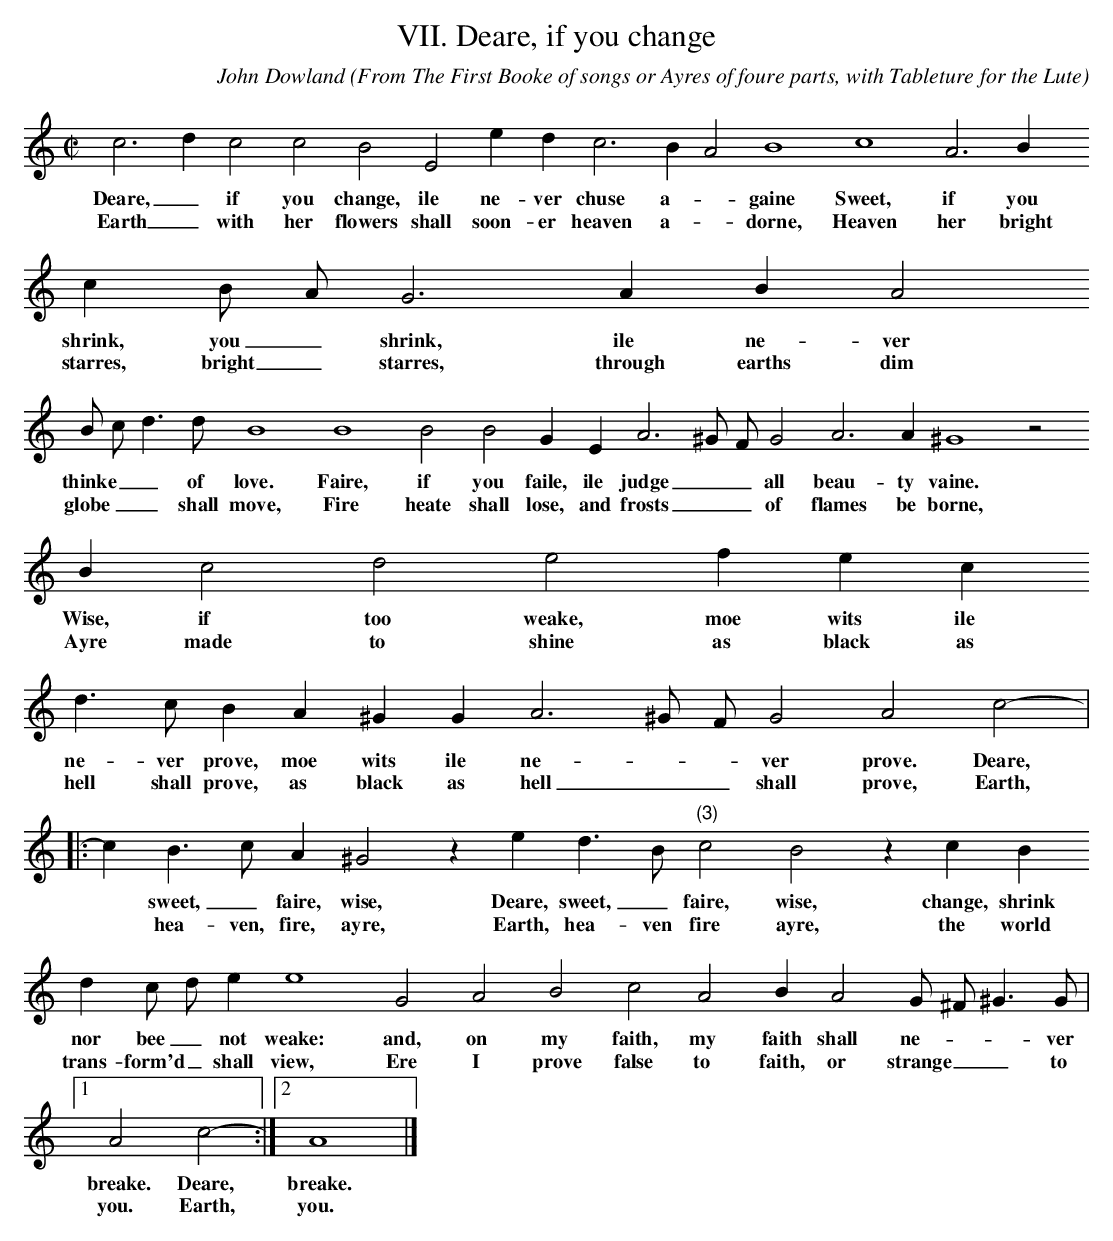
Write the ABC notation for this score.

X:1
T:VII. Deare, if you change
C: John Dowland
O: From The First Booke of songs or Ayres of foure parts, with Tableture for the Lute
M:C|
L:1/4
K:Amin -8va
c3 d c2 c2 B2 E2 e d c3 B A2 B4 c4 A3 B c B/ A/ G3 A B A2
w:Deare, _ if you change, ile ne- ver chuse a- * gaine Sweet, if you shrink, you _ shrink, ile ne- ver
w:Earth _ with her flowers shall soon- er heaven a- * dorne, Heaven her bright starres, bright _ starres, through earths dim
B/ c/ d > d B4 B4 B2 B2 G E A3 ^G/ F/ G2 A3 A ^G4 z2 B c2 d2 e2 f e c
w:thinke _ _  of love.  Faire, if you faile, ile judge _ _ all beau- ty vaine.  Wise, if too weake, moe wits ile
w:globe _ _ shall move, Fire heate shall lose, and frosts _ _ of flames be borne, Ayre made to shine as black as
d > c B A ^G G A3 ^G/ F/ G2 A2  c2- |: c1 B > c A ^G2 z e d > B "(3)"c2 B2 z c B
w:ne- ver prove, moe wits ile ne- * _ ver prove.  Deare, * sweet, _ faire, wise, Deare, sweet, _ faire, wise, change, shrink
w:hell shall prove, as black as hell _ _  shall prove, Earth, * hea- ven, fire, ayre, Earth, hea- ven fire ayre,  the world
d c/ d/ e e4 G2 A2 B2 c2 A2 B A2 G/ ^F/ ^G > G |1 A2 c2-:|2 A4 |]
w:nor bee _ not weake: and, on my faith, my faith shall ne- * _ ver breake. Deare, | breake.
w:trans- form'd _ shall view, Ere I prove false to faith, or strange _ _ to you. Earth, you.
